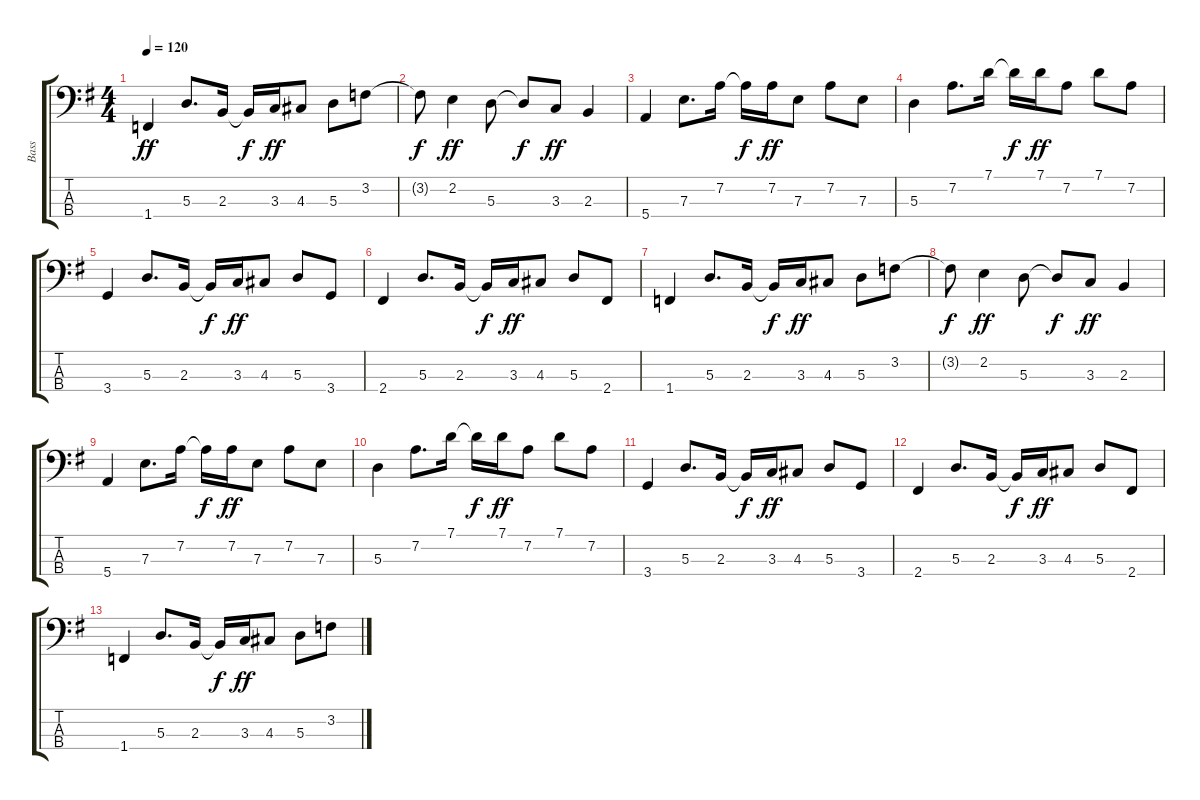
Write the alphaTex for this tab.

\track ("Bass" "Bass") {instrument electricbasspick}
\staff {score tabs}
\tuning (G2 D2 A1 E1) {hide}
\ts (4 4)
\tempo 120
\clef f4
\ks g
1.4.4{dy ff} 5.3.8{d} 2.3.16 2.3{t}.16{dy f} 3.3.16{dy ff} 4.3.8 5.3.8 3.2.8 |
3.2{t}.8{dy f} 2.2.4{dy ff} 5.3.8 5.3{t}.8{dy f} 3.3.8{dy ff} 2.3.4 |
5.4.4 7.3.8{d} 7.2.16 7.2{t}.16{dy f} 7.2.16{dy ff} 7.3.8 7.2.8 7.3.8 |
5.3.4 7.2.8{d} 7.1.16 7.1{t}.16{dy f} 7.1.16{dy ff} 7.2.8 7.1.8 7.2.8 |
3.4.4 5.3.8{d} 2.3.16 2.3{t}.16{dy f} 3.3.16{dy ff} 4.3.8 5.3.8 3.4.8 |
2.4.4 5.3.8{d} 2.3.16 2.3{t}.16{dy f} 3.3.16{dy ff} 4.3.8 5.3.8 2.4.8 |
1.4.4 5.3.8{d} 2.3.16 2.3{t}.16{dy f} 3.3.16{dy ff} 4.3.8 5.3.8 3.2.8 |
3.2{t}.8{dy f} 2.2.4{dy ff} 5.3.8 5.3{t}.8{dy f} 3.3.8{dy ff} 2.3.4 |
5.4.4 7.3.8{d} 7.2.16 7.2{t}.16{dy f} 7.2.16{dy ff} 7.3.8 7.2.8 7.3.8 |
5.3.4 7.2.8{d} 7.1.16 7.1{t}.16{dy f} 7.1.16{dy ff} 7.2.8 7.1.8 7.2.8 |
3.4.4 5.3.8{d} 2.3.16 2.3{t}.16{dy f} 3.3.16{dy ff} 4.3.8 5.3.8 3.4.8 |
2.4.4 5.3.8{d} 2.3.16 2.3{t}.16{dy f} 3.3.16{dy ff} 4.3.8 5.3.8 2.4.8 |
1.4.4 5.3.8{d} 2.3.16 2.3{t}.16{dy f} 3.3.16{dy ff} 4.3.8 5.3.8 3.2.8
